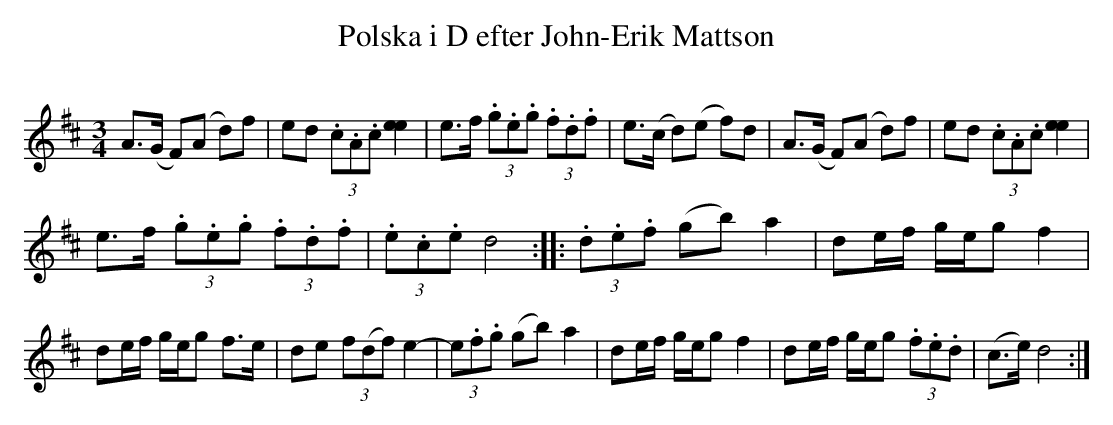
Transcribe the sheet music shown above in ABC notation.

X:1
T:Polska i D efter John-Erik Mattson
Q:144
M:3/4
L:1/8
K:D
A>(G F)(A d)f | ed (3.c.A.c [e2e2] | \
e>f (3.g.e.g (3.f.d.f | e>(c d)(e f)d |\
A>(G F)(A d)f | ed (3.c.A.c [e2e2] |
e>f (3.g.e.g (3.f.d.f | (3.e.c.e d4 ::\
(3.d.e.f (gb) a2 | de/f/ g/e/g f2 |
de/f/ g/e/g f>e | de (3f(df) e2-| \
(3e.f.g (gb) a2 | de/f/ g/e/g f2 | \
de/f/ g/e/g (3.f.e.d | (c>e) d4 :|
